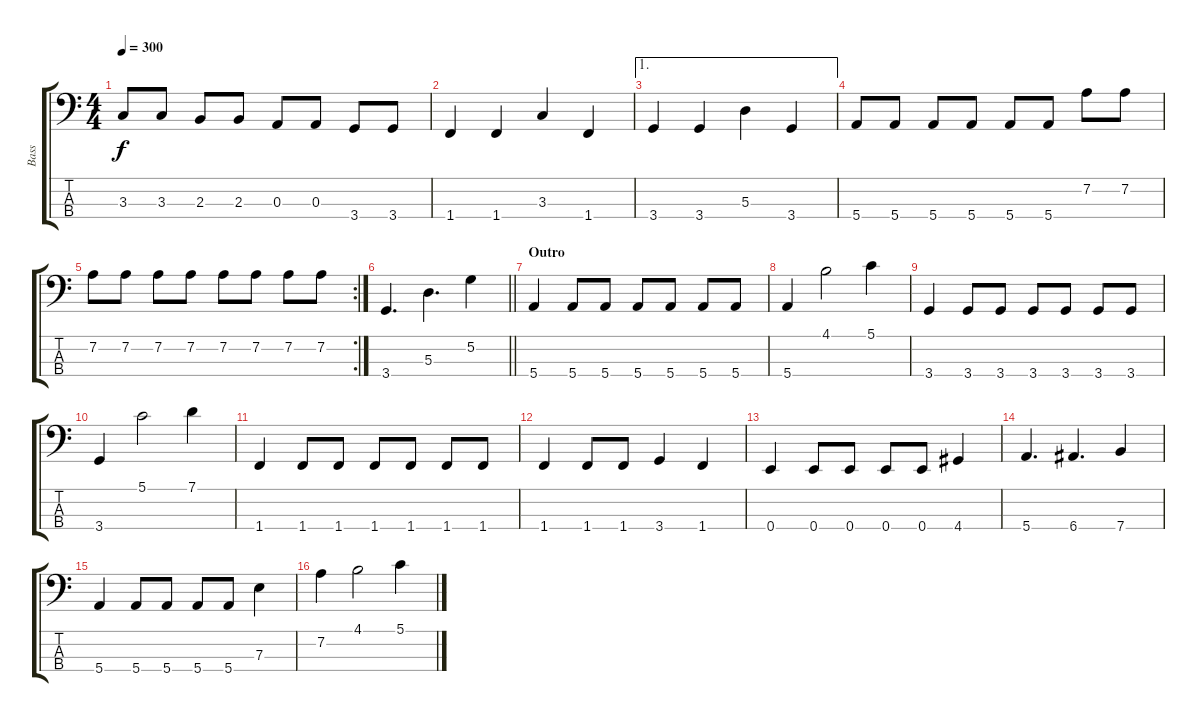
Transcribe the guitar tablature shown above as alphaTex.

\track ("Bass" "Bass") {instrument electricbassfinger}
\staff {score tabs}
\tuning (G2 D2 A1 E1) {hide}
\ts (4 4)
\tempo 300
\clef f4
\ks c
3.3.8{dy f} 3.3.8 2.3.8 2.3.8 0.3.8 0.3.8 3.4.8 3.4.8 |
1.4.4 1.4.4 3.3.4 1.4.4 |
\ae 1
3.4.4 3.4.4 5.3.4 3.4.4 |
5.4.8 5.4.8 5.4.8 5.4.8 5.4.8 5.4.8 7.2.8 7.2.8 |
\rc 2
7.2.8 7.2.8 7.2.8 7.2.8 7.2.8 7.2.8 7.2.8 7.2.8 |
\barLineRight lightlight
3.4.4{d} 5.3.4{d} 5.2.4 |
\section ("" "Outro")
5.4.4 5.4.8 5.4.8 5.4.8 5.4.8 5.4.8 5.4.8 |
5.4.4 4.1.2 5.1.4 |
3.4.4 3.4.8 3.4.8 3.4.8 3.4.8 3.4.8 3.4.8 |
3.4.4 5.1.2 7.1.4 |
1.4.4 1.4.8 1.4.8 1.4.8 1.4.8 1.4.8 1.4.8 |
1.4.4 1.4.8 1.4.8 3.4.4 1.4.4 |
0.4.4 0.4.8 0.4.8 0.4.8 0.4.8 4.4.4 |
5.4.4{d} 6.4.4{d} 7.4.4 |
5.4.4 5.4.8 5.4.8 5.4.8 5.4.8 7.3.4 |
7.2.4 4.1.2 5.1.4
